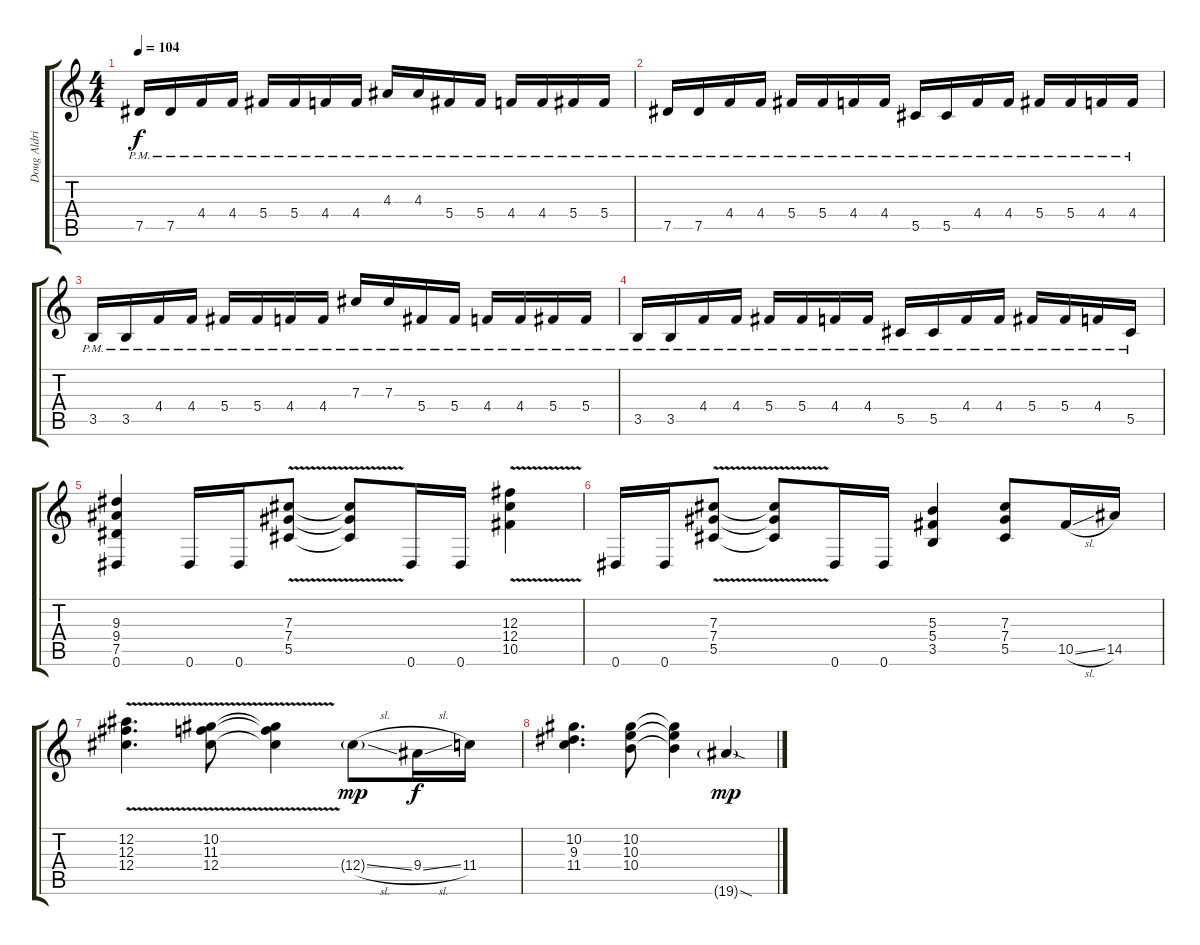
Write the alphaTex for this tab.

\track ("Doug Aldrich" "Doug Aldri") {instrument distortionguitar}
\staff {score tabs}
\tuning (Eb4 Bb3 Gb3 Db3 Ab2 Eb2) {hide}
\ts (4 4)
\tempo 104
\clef g2
\ks c
7.5{pm}.16{dy f} 7.5{pm}.16 4.4{pm}.16 4.4{pm}.16 5.4{pm}.16 5.4{pm}.16 4.4{pm}.16 4.4{pm}.16 4.3{pm}.16 4.3{pm}.16 5.4{pm}.16 5.4{pm}.16 4.4{pm}.16 4.4{pm}.16 5.4{pm}.16 5.4{pm}.16 |
7.5{pm}.16 7.5{pm}.16 4.4{pm}.16 4.4{pm}.16 5.4{pm}.16 5.4{pm}.16 4.4{pm}.16 4.4{pm}.16 5.5{pm}.16 5.5{pm}.16 4.4{pm}.16 4.4{pm}.16 5.4{pm}.16 5.4{pm}.16 4.4{pm}.16 4.4{pm}.16 |
3.5{pm}.16 3.5{pm}.16 4.4{pm}.16 4.4{pm}.16 5.4{pm}.16 5.4{pm}.16 4.4{pm}.16 4.4{pm}.16 7.3{pm}.16 7.3{pm}.16 5.4{pm}.16 5.4{pm}.16 4.4{pm}.16 4.4{pm}.16 5.4{pm}.16 5.4{pm}.16 |
3.5{pm}.16 3.5{pm}.16 4.4{pm}.16 4.4{pm}.16 5.4{pm}.16 5.4{pm}.16 4.4{pm}.16 4.4{pm}.16 5.5{pm}.16 5.5{pm}.16 4.4{pm}.16 4.4{pm}.16 5.4{pm}.16 5.4{pm}.16 4.4{pm}.16 5.5{pm}.16 |
(9.3 9.4 7.5 0.6).4{volume 11} 0.6.16 0.6.16 (7.3{v} 7.4{v} 5.5{v}).8 (7.3{t} 7.4{t} 5.5{t}).8 0.6.16 0.6.16 (12.3{v} 12.4{v} 10.5{v}).4 |
0.6.16 0.6.16 (7.3{v} 7.4{v} 5.5{v}).8 (7.3{t} 7.4{t} 5.5{t}).8 0.6.16 0.6.16 (5.3 5.4 3.5).4 (7.3 7.4 5.5).8 10.5{sl}.16 14.5.16 |
(12.2{v} 12.3{v} 12.4{v}).4{d} (10.2{v} 11.3{v} 12.4{v}).8 (10.2{t} 11.3{t} 12.4{t}).4 12.4{sl g}.8{dy mp} 9.4{sl}.16{dy f} 11.4.16 |
(10.2 9.3 11.4).4{d} (10.2 10.3 10.4).8 (10.2{t} 10.3{t} 10.4{t}).4 19.6{sod g}.4{dy mp}
